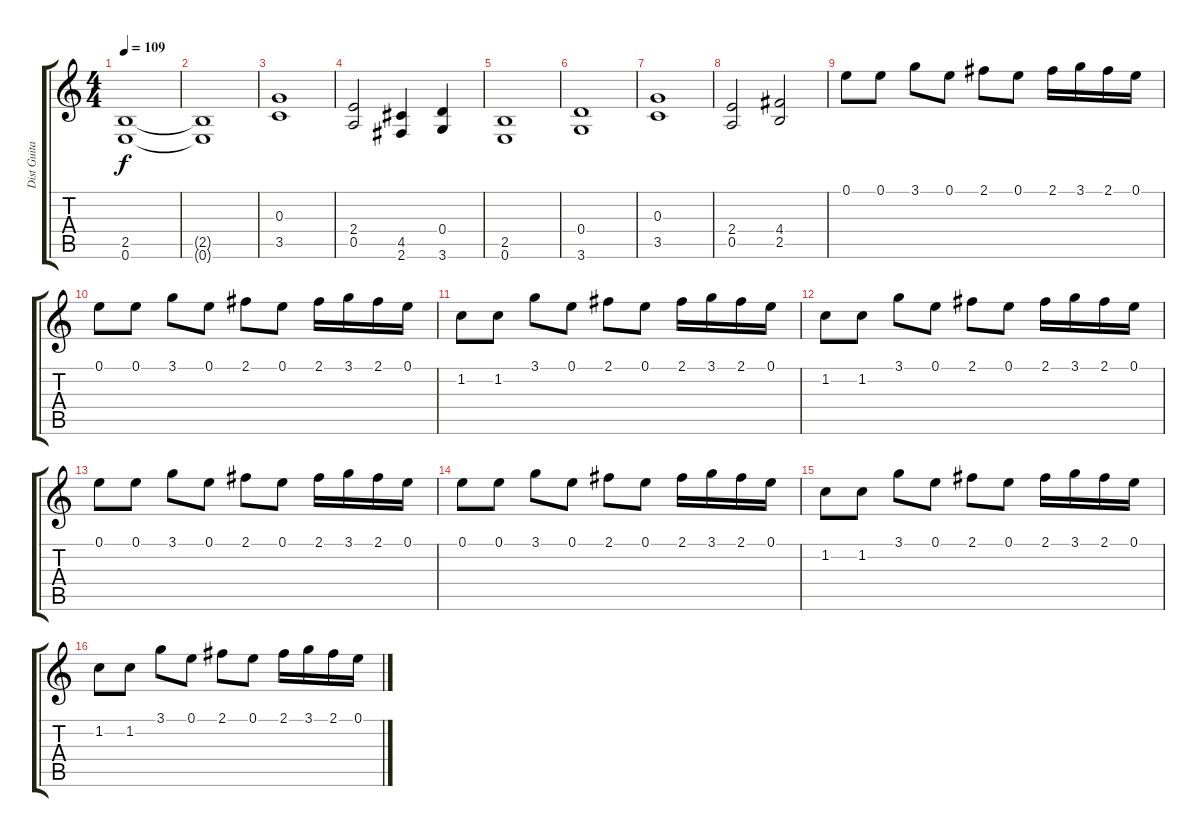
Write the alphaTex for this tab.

\track ("Dist Guitar 2" "Dist Guita") {instrument distortionguitar}
\staff {score tabs}
\tuning (E4 B3 G3 D3 A2 E2) {hide}
\ts (4 4)
\tempo 109
\clef g2
\ks c
(2.5 0.6).1{dy f} |
(2.5{t} 0.6{t}).1 |
(0.3 3.5).1 |
(2.4 0.5).2 (4.5 2.6).4 (0.4 3.6).4 |
(2.5 0.6).1 |
(0.4 3.6).1 |
(0.3 3.5).1 |
(2.4 0.5).2 (4.4 2.5).2 |
0.1.8 0.1.8 3.1.8 0.1.8 2.1.8 0.1.8 2.1.16 3.1.16 2.1.16 0.1.16 |
0.1.8 0.1.8 3.1.8 0.1.8 2.1.8 0.1.8 2.1.16 3.1.16 2.1.16 0.1.16 |
1.2.8 1.2.8 3.1.8 0.1.8 2.1.8 0.1.8 2.1.16 3.1.16 2.1.16 0.1.16 |
1.2.8 1.2.8 3.1.8 0.1.8 2.1.8 0.1.8 2.1.16 3.1.16 2.1.16 0.1.16 |
0.1.8 0.1.8 3.1.8 0.1.8 2.1.8 0.1.8 2.1.16 3.1.16 2.1.16 0.1.16 |
0.1.8 0.1.8 3.1.8 0.1.8 2.1.8 0.1.8 2.1.16 3.1.16 2.1.16 0.1.16 |
1.2.8 1.2.8 3.1.8 0.1.8 2.1.8 0.1.8 2.1.16 3.1.16 2.1.16 0.1.16 |
1.2.8 1.2.8 3.1.8 0.1.8 2.1.8 0.1.8 2.1.16 3.1.16 2.1.16 0.1.16
